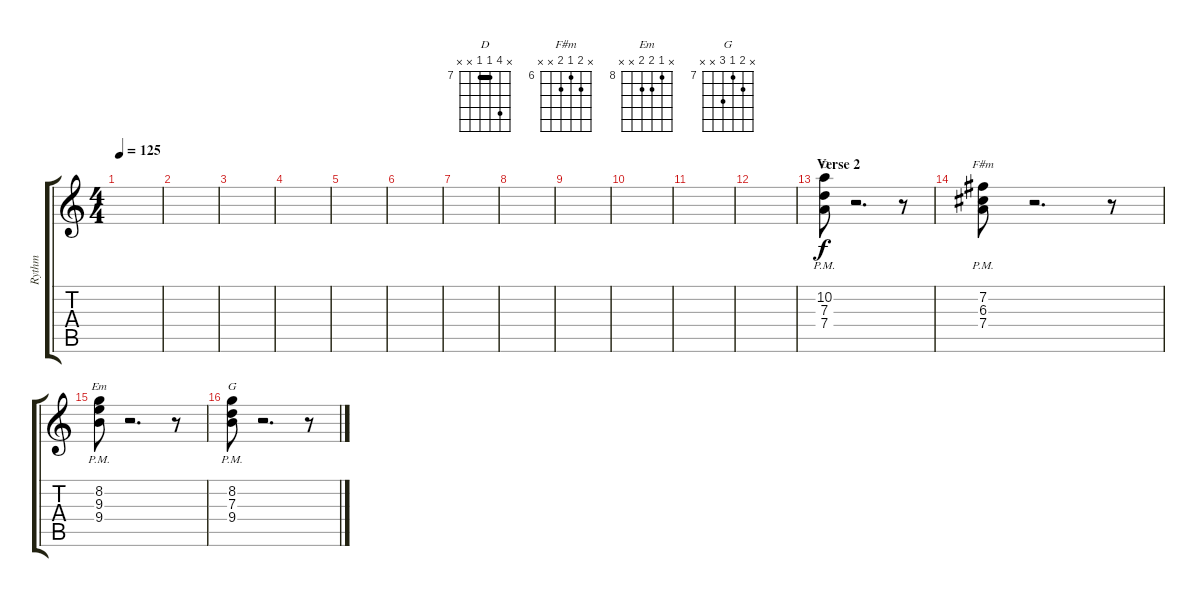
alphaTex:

\track ("Rythm" "Rythm") {instrument acousticguitarsteel}
\staff {score tabs}
\tuning (E4 B3 G3 D3 A2 E2) {hide}
\chord ("D" x 10 7 7 x x) {firstfret 7 barre 7}
\chord ("F#m" x 7 6 7 x x) {firstfret 6}
\chord ("Em" x 8 9 9 x x) {firstfret 8}
\chord ("G" x 8 7 9 x x) {firstfret 7}
\ts (4 4)
\tempo 125
\clef g2
\ks c
|
|
|
|
|
|
|
|
|
|
|
|
\section ("" "Verse 2")
(10.2 7.3 7.4{pm}).8{ch "D" volume 12} r.2{d} r.8 |
(7.2 6.3 7.4{pm}).8{ch "F#m"} r.2{d} r.8 |
(8.2 9.3 9.4{pm}).8{ch "Em"} r.2{d} r.8 |
(8.2 7.3{pm} 9.4).8{ch "G"} r.2{d} r.8
